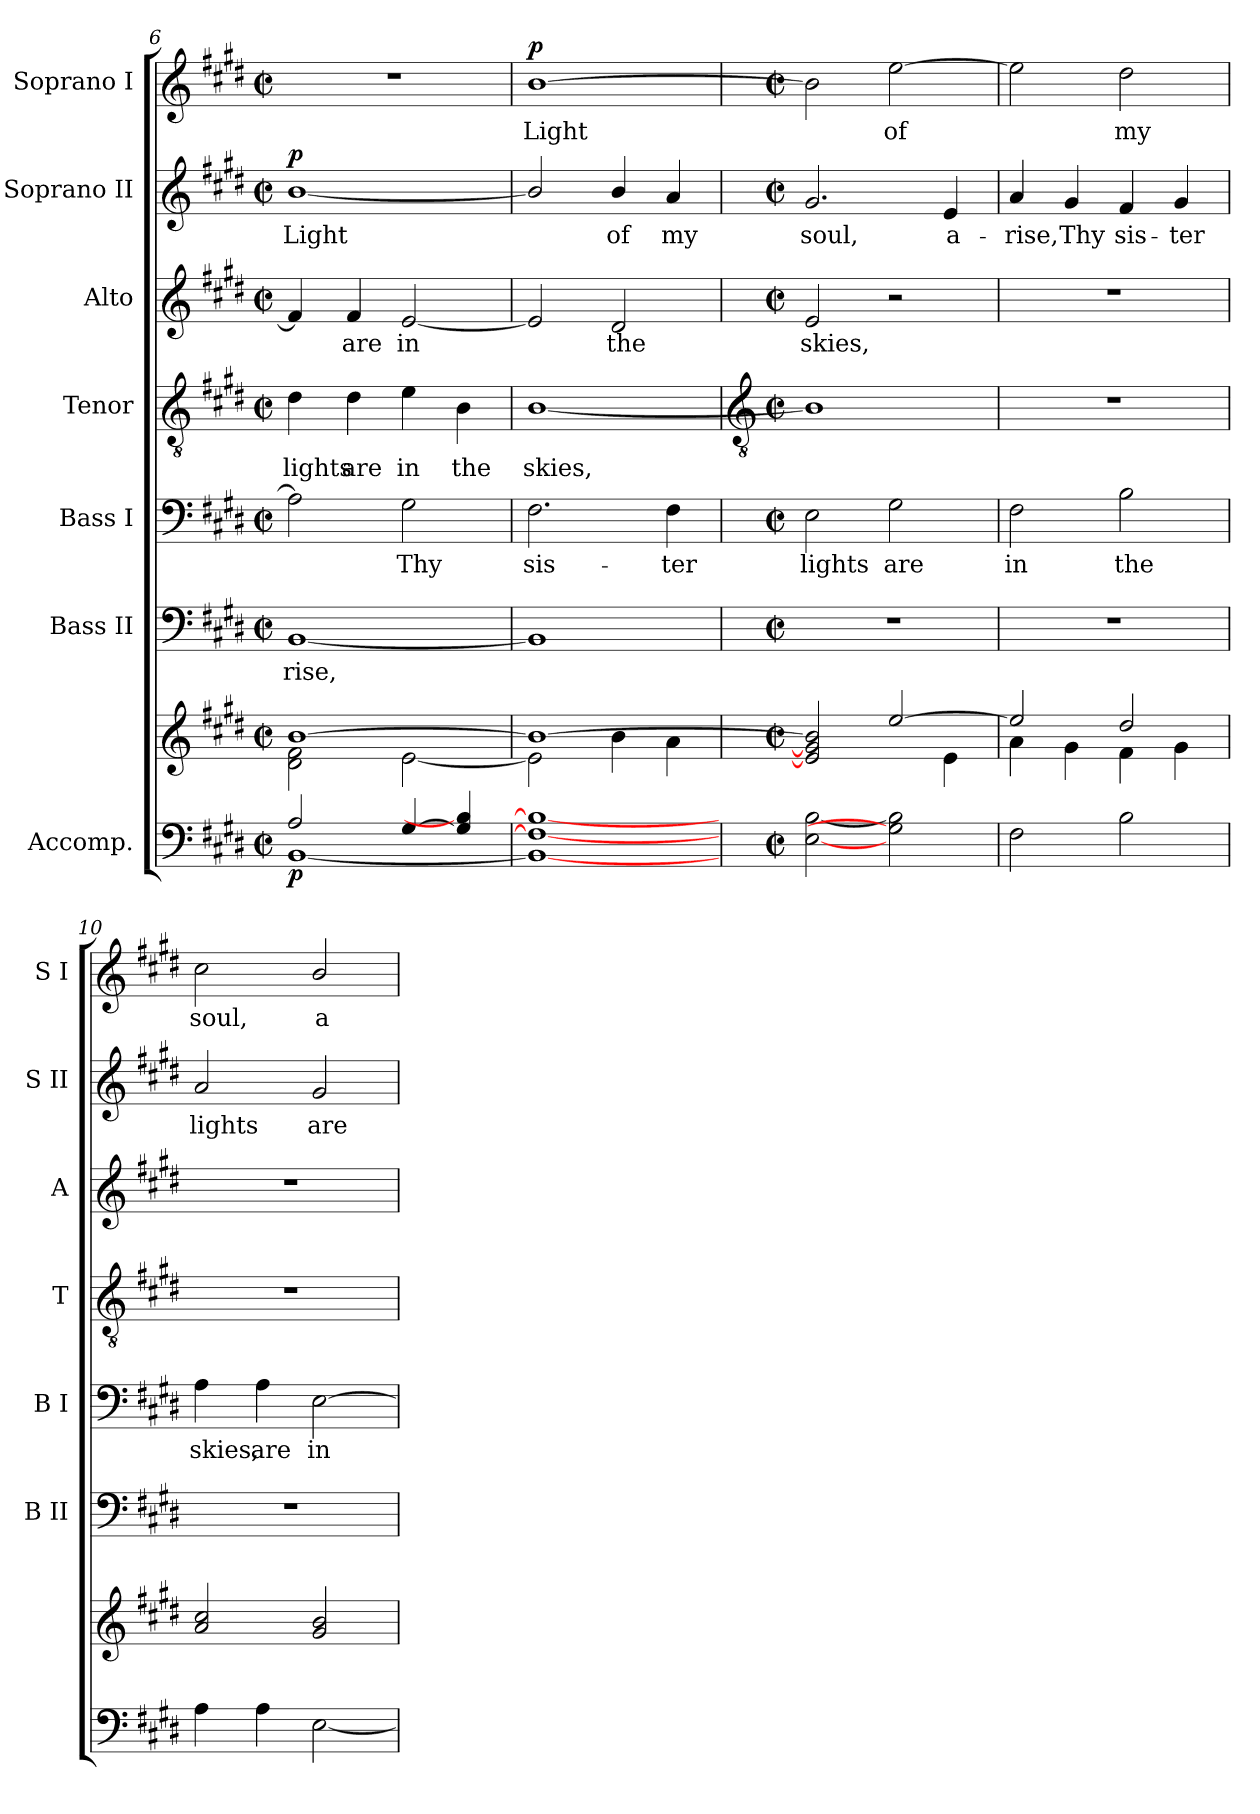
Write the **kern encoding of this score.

**kern	**kern	**dynam	**kern	**text	**kern	**text	**kern	**text	**kern	**text	**kern	**text	**dynam	**kern	**text	**dynam
*part7	*part7	*part7	*part6	*part6	*part5	*part5	*part4	*part4	*part3	*part3	*part2	*part2	*part2	*part1	*part1	*part1
*staff8	*staff7	*staff7/8	*staff6	*staff6	*staff5	*staff5	*staff4	*staff4	*staff3	*staff3	*staff2	*staff2	*staff2	*staff1	*staff1	*staff1
*I"Accomp.	*	*	*I"Bass II	*	*I"Bass I	*	*I"Tenor	*	*I"Alto	*	*I"Soprano II	*	*	*I"Soprano I	*	*
*	*	*	*I'B II	*	*I'B I	*	*I'T	*	*I'A	*	*I'S II	*	*	*I'S I	*	*
*clefF4	*clefG2	*	*clefF4	*	*clefF4	*	*clefGv2	*	*clefG2	*	*clefG2	*	*	*clefG2	*	*
*k[f#c#g#d#]	*k[f#c#g#d#]	*	*k[f#c#g#d#]	*	*k[f#c#g#d#]	*	*k[f#c#g#d#]	*	*k[f#c#g#d#]	*	*k[f#c#g#d#]	*	*	*k[f#c#g#d#]	*	*
*E:	*E:	*	*E:	*	*E:	*	*E:	*	*E:	*	*E:	*	*	*E:	*	*
*M2/2	*M2/2	*	*M2/2	*	*M2/2	*	*M2/2	*	*M2/2	*	*M2/2	*	*	*M2/2	*	*
*met(c|)	*met(c|)	*	*met(c|)	*	*met(c|)	*	*met(c|)	*	*met(c|)	*	*met(c|)	*	*	*met(c|)	*	*
=6	=6	=6	=6	=6	=6	=6	=6	=6	=6	=6	=6	=6	=6	=6	=6	=6
*^	*^	*	*	*	*	*	*	*	*	*	*	*	*	*	*	*
!	!	!	!	!LO:DY:b=2	!	!LO:LY:b	!	!	!	!LO:LY:b	!	!	!	!LO:LY:b	!LO:DY:b	!	!	!
2A/	[1BB\	[1b/	2d#\ 2f#\	p	[1BB	-rise,	2A]	.	4d#	lights	4f#]	.	[1b/	Light	p	1r	.	.
!	!	!	!	!	!	!	!	!	!	!LO:LY:b	!	!LO:LY:b	!	!	!	!	!	!
.	.	.	.	.	.	.	.	.	4d#	are	4f#	are	.	.	.	.	.	.
!	!	!	!	!	!	!	!	!LO:LY:b	!	!LO:LY:b	!	!LO:LY:b	!	!	!	!	!	!
[4G#/	.	.	[2e\	.	.	.	2G#	Thy	4e	in	[2e	in	.	.	.	.	.	.
!	!	!	!	!	!	!	!	!	!	!LO:LY:b	!	!	!	!	!	!	!	!
4G#/] 4B/]	.	.	.	.	.	.	.	.	4B	the	.	.	.	.	.	.	.	.
=7	=7	=7	=7	=7	=7	=7	=7	=7	=7	=7	=7	=7	=7	=7	=7	=7	=7	=7
!	!	!	!	!	!	!	!	!LO:LY:b	!	!LO:LY:b	!	!	!	!	!	!	!LO:LY:b	!LO:DY:b
1ryy	1BB\_ 1F#\_ 1B\_	1b/_	2e\]	.	1BB]	.	2.F#	sis-	[1B/	skies,	2e]	.	2b/]	.	.	[1b	Light	p
!	!	!	!	!	!	!	!	!	!	!	!	!LO:LY:b	!	!LO:LY:b	!	!	!	!
.	.	.	4b\	.	.	.	.	.	.	.	2d#	the	4b/	of	.	.	.	.
!	!	!	!	!	!	!	!	!LO:LY:b	!	!	!	!	!	!LO:LY:b	!	!	!	!
.	.	.	4a\	.	.	.	4F#	-ter	.	.	.	.	4a	my	.	.	.	.
!!LO:LB:g=z
=8	=8	=8	=8	=8	=8	=8	=8	=8	=8	=8	=8	=8	=8	=8	=8	=8	=8	=8
*	*	*	*	*	*	*	*	*	*clefGv2	*	*	*	*	*	*	*	*	*
*M2/2	*	*M2/2	*	*	*M2/2	*	*M2/2	*	*M2/2	*	*M2/2	*	*M2/2	*	*	*M2/2	*	*
*met(c|)	*	*met(c|)	*	*	*met(c|)	*	*met(c|)	*	*met(c|)	*	*met(c|)	*	*met(c|)	*	*	*met(c|)	*	*
!	!	!	!	!	!	!	!	!LO:LY:b	!	!	!	!LO:LY:b	!	!LO:LY:b	!	!	!	!
1ryy	[2E\ [2B\	2e/] 2g#/] 2b/]	2.ryy	.	1r	.	2E	lights	1B/]	.	2e	skies,	2.g#	soul,	.	2b]	.	.
!	!	!	!	!	!	!	!	!LO:LY:b	!	!	!	!	!	!	!	!	!LO:LY:b	!
.	2G#\] 2B\]	[2ee/	.	.	.	.	2G#	are	.	.	2r	.	.	.	.	[2ee	of	.
!	!	!	!	!	!	!	!	!	!	!	!	!	!	!LO:LY:b	!	!	!	!
.	.	.	4e\	.	.	.	.	.	.	.	.	.	4e	a-	.	.	.	.
=9	=9	=9	=9	=9	=9	=9	=9	=9	=9	=9	=9	=9	=9	=9	=9	=9	=9	=9
!	!	!	!	!	!	!	!	!LO:LY:b	!	!	!	!	!	!LO:LY:b	!	!	!	!
1ryy	2F#\	2ee/]	4a\	.	1r	.	2F#	in	1r	.	1r	.	4a	-rise,	.	2ee]	.	.
!	!	!	!	!	!	!	!	!	!	!	!	!	!	!LO:LY:b	!	!	!	!
.	.	.	4g#\	.	.	.	.	.	.	.	.	.	4g#	Thy	.	.	.	.
!	!	!	!	!	!	!	!	!LO:LY:b	!	!	!	!	!	!LO:LY:b	!	!	!LO:LY:b	!
.	2B\	2dd#/	4f#\	.	.	.	2B	the	.	.	.	.	4f#	sis-	.	2dd#	my	.
!	!	!	!	!	!	!	!	!	!	!	!	!	!	!LO:LY:b	!	!	!	!
.	.	.	4g#\	.	.	.	.	.	.	.	.	.	4g#	-ter	.	.	.	.
=10	=10	=10	=10	=10	=10	=10	=10	=10	=10	=10	=10	=10	=10	=10	=10	=10	=10	=10
!	!	!	!	!	!	!	!	!LO:LY:b	!	!	!	!	!	!LO:LY:b	!	!	!LO:LY:b	!
1ryy	4A\	2a/ 2cc#/	1ryy	.	1r	.	4A	skies,	1r	.	1r	.	2a	lights	.	2cc#	soul,	.
!	!	!	!	!	!	!	!	!LO:LY:b	!	!	!	!	!	!	!	!	!	!
.	4A\	.	.	.	.	.	4A	are	.	.	.	.	.	.	.	.	.	.
!	!	!	!	!	!	!	!	!LO:LY:b	!	!	!	!	!	!LO:LY:b	!	!	!LO:LY:b	!
.	[2E\	2g#/ 2b/	.	.	.	.	[2E	in	.	.	.	.	2g#	are	.	2b/	a-	.
*v	*v	*	*	*	*	*	*	*	*	*	*	*	*	*	*	*	*	*
*	*v	*v	*	*	*	*	*	*	*	*	*	*	*	*	*	*	*
=	=	=	=	=	=	=	=	=	=	=	=	=	=	=	=	=
*-	*-	*-	*-	*-	*-	*-	*-	*-	*-	*-	*-	*-	*-	*-	*-	*-
